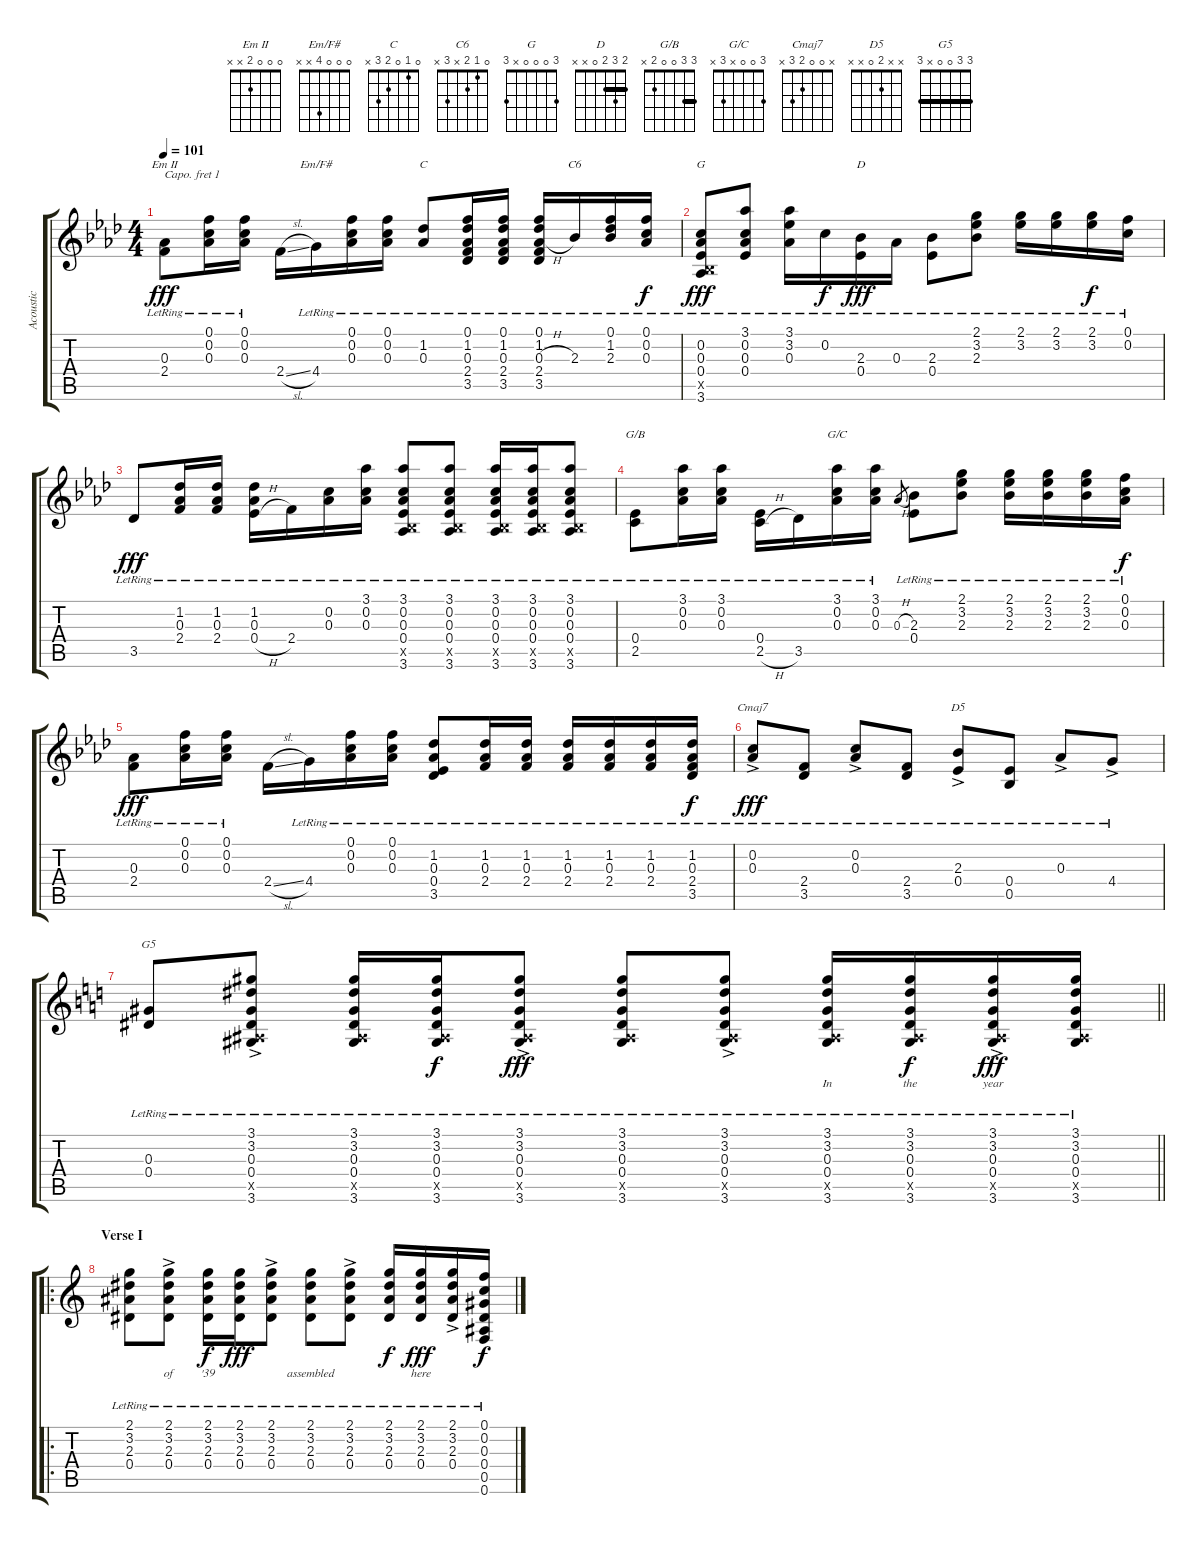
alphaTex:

\track ("Acoustic" "Acoustic") {instrument acousticguitarsteel}
\staff {score tabs}
\capo 1
\tuning (E4 B3 G3 D3 A2 E2) {hide}
\chord ("Em II" 0 0 0 2 x x)
\chord ("Em/F#" 0 0 0 4 x x)
\chord ("C" 0 1 0 2 3 x)
\chord ("C6" 0 1 2 x 3 x)
\chord ("G" 3 0 0 0 x 3)
\chord ("D" 2 3 2 0 x x) {barre 2}
\chord ("G/B" 3 3 0 0 2 x) {barre 3}
\chord ("G/C" 3 0 0 x 3 x)
\chord ("Cmaj7" x 0 0 2 3 x)
\chord ("D5" x x 2 0 x x)
\chord ("G5" 3 3 0 0 x 3) {barre 3}
\ts (4 4)
\tempo 101
\clef g2
\ks ab
(0.3{lr} 2.4{lr}).8{ch "Em II" dy fff} (0.1{lr} 0.2{lr} 0.3{lr}).16 (0.1{lr} 0.2{lr} 0.3{lr}).16 2.4{sl}.16 4.4{lr}.16{ch "Em/F#"} (0.1{lr} 0.2{lr} 0.3{lr}).16 (0.1{lr} 0.2{lr} 0.3{lr}).16 (1.2{lr} 0.3{lr}).8{ch "C"} (0.1{lr} 1.2{lr} 0.3{lr} 2.4{lr} 3.5{lr}).16 (0.1{lr} 1.2{lr} 0.3{lr} 2.4{lr} 3.5{lr}).16 (0.1{lr} 1.2{lr} 0.3{h} 2.4{lr} 3.5{lr}).16 2.3{lr}.16{ch "C6"} (0.1{lr} 1.2{lr} 2.3{lr}).16 (0.1{lr} 0.2{lr} 0.3{lr}).16{dy f} |
(0.2{lr} 0.3{lr} 0.4{lr} 0.5{x} 3.6{lr}).8{ch "G" dy fff} (3.1{lr} 0.2{lr} 0.3{lr} 0.4{lr}).8 (3.1{lr} 3.2{lr} 0.3{lr}).16 0.2{lr}.16{dy f} (2.3{lr} 0.4{lr}).16{ch "D" dy fff} 0.3{lr}.16 (2.3{lr} 0.4{lr}).8 (2.1{lr} 3.2{lr} 2.3{lr}).8 (2.1{lr} 3.2{lr}).16 (2.1{lr} 3.2{lr}).16 (2.1{lr} 3.2{lr}).16{dy f} (0.1{lr} 0.2{lr}).16 |
3.5{lr}.8{dy fff} (1.2{lr} 0.3{lr} 2.4{lr}).16 (1.2{lr} 0.3{lr} 2.4{lr}).16 (1.2{lr} 0.3{lr} 0.4{h}).16 2.4{lr}.16 (0.2{lr} 0.3{lr}).16 (3.1{lr} 0.2{lr} 0.3{lr}).16 (3.1{lr} 0.2{lr} 0.3{lr} 0.4{lr} 0.5{x} 3.6{lr}).8 (3.1{lr} 0.2{lr} 0.3{lr} 0.4{lr} 0.5{x} 3.6{lr}).8 (3.1{lr} 0.2{lr} 0.3{lr} 0.4{lr} 0.5{x} 3.6{lr}).16 (3.1{lr} 0.2{lr} 0.3{lr} 0.4{lr} 0.5{x} 3.6{lr}).16 (3.1{lr} 0.2{lr} 0.3{lr} 0.4{lr} 0.5{x} 3.6{lr}).8 |
(0.4{lr} 2.5{lr}).8{ch "G/B"} (3.1{lr} 0.2{lr} 0.3{lr}).16 (3.1{lr} 0.2{lr} 0.3{lr}).16 (0.4{lr} 2.5{h}).16 3.5{lr}.16 (3.1{lr} 0.2{lr} 0.3{lr}).16{ch "G/C"} (3.1{lr} 0.2{lr} 0.3{lr}).16 0.3{h}.8{gr} (2.3{lr} 0.4{lr}).8 (2.1{lr} 3.2{lr} 2.3{lr}).8 (2.1{lr} 3.2{lr} 2.3{lr}).16 (2.1{lr} 3.2{lr} 2.3{lr}).16 (2.1{lr} 3.2{lr} 2.3{lr}).16 (0.1{lr} 0.2{lr} 0.3{lr}).16{dy f} |
(0.3{lr} 2.4{lr}).8{dy fff} (0.1{lr} 0.2{lr} 0.3{lr}).16 (0.1{lr} 0.2{lr} 0.3{lr}).16 2.4{sl}.16 4.4{lr}.16 (0.1{lr} 0.2{lr} 0.3{lr}).16 (0.1{lr} 0.2{lr} 0.3{lr}).16 (1.2{lr} 0.3{lr} 0.4{lr} 3.5{lr}).8 (1.2{lr} 0.3{lr} 2.4{lr}).16 (1.2{lr} 0.3{lr} 2.4{lr}).16 (1.2{lr} 0.3{lr} 2.4{lr}).16 (1.2{lr} 0.3{lr} 2.4{lr}).16 (1.2{lr} 0.3{lr} 2.4{lr}).16 (1.2{lr} 0.3{lr} 2.4{lr} 3.5{lr}).16{dy f} |
(0.2{ac lr} 0.3{ac lr}).8{ch "Cmaj7" dy fff} (2.4{lr} 3.5{lr}).8 (0.2{ac lr} 0.3{ac lr}).8 (2.4{lr} 3.5{lr}).8 (2.3{ac lr} 0.4{ac lr}).8{ch "D5"} (0.4{lr} 0.5{lr}).8 0.3{ac lr}.8 4.4{ac lr}.8 |
\barLineRight lightlight
\ks c
(0.3{lr} 0.4{lr}).8{ch "G5" lyrics (0 "") lyrics (1 "") lyrics (2 "") lyrics (3 "") lyrics (4 "")} (3.1{ac lr} 3.2{ac lr} 0.3{ac lr} 0.4{ac lr} 0.5{ac x} 3.6{ac lr}).8{lyrics (0 "") lyrics (1 "") lyrics (2 "") lyrics (3 "") lyrics (4 "")} (3.1{lr} 3.2{lr} 0.3{lr} 0.4{lr} 0.5{x} 3.6{lr}).16{lyrics (0 "") lyrics (1 "") lyrics (2 "") lyrics (3 "") lyrics (4 "")} (3.1{lr} 3.2{lr} 0.3{lr} 0.4{lr} 0.5{x} 3.6{lr}).16{lyrics (0 "") lyrics (1 "") lyrics (2 "") lyrics (3 "") lyrics (4 "") dy f} (3.1{ac lr} 3.2{ac lr} 0.3{ac lr} 0.4{ac lr} 0.5{ac x} 3.6{ac lr}).8{lyrics (0 "") lyrics (1 "") lyrics (2 "") lyrics (3 "") lyrics (4 "") dy fff} (3.1{lr} 3.2{lr} 0.3{lr} 0.4{lr} 0.5{x} 3.6{lr}).8{lyrics (0 "") lyrics (1 "") lyrics (2 "") lyrics (3 "") lyrics (4 "")} (3.1{ac lr} 3.2{ac lr} 0.3{ac lr} 0.4{ac lr} 0.5{ac x} 3.6{ac lr}).8{lyrics (0 "") lyrics (1 "") lyrics (2 "") lyrics (3 "") lyrics (4 "")} (3.1{lr} 3.2{lr} 0.3{lr} 0.4{lr} 0.5{x} 3.6{lr}).16{lyrics (0 "In") lyrics (1 "") lyrics (2 "") lyrics (3 "") lyrics (4 "")} (3.1{lr} 3.2{lr} 0.3{lr} 0.4{lr} 0.5{x} 3.6{lr}).16{lyrics (0 "the") lyrics (1 "") lyrics (2 "") lyrics (3 "") lyrics (4 "") dy f} (3.1{ac lr} 3.2{ac lr} 0.3{ac lr} 0.4{ac lr} 0.5{ac x} 3.6{ac lr}).16{lyrics (0 "year") lyrics (1 "") lyrics (2 "") lyrics (3 "") lyrics (4 "") dy fff} (3.1{lr} 3.2{lr} 0.3{lr} 0.4{lr} 0.5{x} 3.6{lr}).16{lyrics (0 "") lyrics (1 "") lyrics (2 "") lyrics (3 "") lyrics (4 "")} |
\ro
\section ("" "Verse I")
(2.1{lr} 3.2{lr} 2.3{lr} 0.4{lr}).8{lyrics (0 "") lyrics (1 "") lyrics (2 "") lyrics (3 "") lyrics (4 "")} (2.1{ac lr} 3.2{ac lr} 2.3{ac lr} 0.4{ac lr}).8{lyrics (0 "of") lyrics (1 "") lyrics (2 "") lyrics (3 "") lyrics (4 "")} (2.1{lr} 3.2{lr} 2.3{lr} 0.4{lr}).16{lyrics (0 "'39") lyrics (1 "") lyrics (2 "") lyrics (3 "") lyrics (4 "") dy f} (2.1{lr} 3.2{lr} 2.3{lr} 0.4{lr}).16{lyrics (0 "") lyrics (1 "") lyrics (2 "") lyrics (3 "") lyrics (4 "") dy fff} (2.1{ac lr} 3.2{ac lr} 2.3{ac lr} 0.4{ac lr}).8{lyrics (0 "") lyrics (1 "") lyrics (2 "") lyrics (3 "") lyrics (4 "")} (2.1{lr} 3.2{lr} 2.3{lr} 0.4{lr}).8{lyrics (0 "assembled") lyrics (1 "") lyrics (2 "") lyrics (3 "") lyrics (4 "")} (2.1{ac lr} 3.2{ac lr} 2.3{ac lr} 0.4{ac lr}).8{lyrics (0 "") lyrics (1 "") lyrics (2 "") lyrics (3 "") lyrics (4 "")} (2.1{lr} 3.2{lr} 2.3{lr} 0.4{lr}).16{lyrics (0 "") lyrics (1 "") lyrics (2 "") lyrics (3 "") lyrics (4 "") dy f} (2.1{lr} 3.2{lr} 2.3{lr} 0.4{lr}).16{lyrics (0 "here") lyrics (1 "") lyrics (2 "") lyrics (3 "") lyrics (4 "") dy fff} (2.1{ac lr} 3.2{ac lr} 2.3{ac lr} 0.4{ac lr}).16{lyrics (0 "") lyrics (1 "") lyrics (2 "") lyrics (3 "") lyrics (4 "")} (0.1{lr} 0.2{lr} 0.3{lr} 0.4{lr} 0.5{lr} 0.6{lr}).16{lyrics (0 "") lyrics (1 "") lyrics (2 "") lyrics (3 "") lyrics (4 "") dy f}
